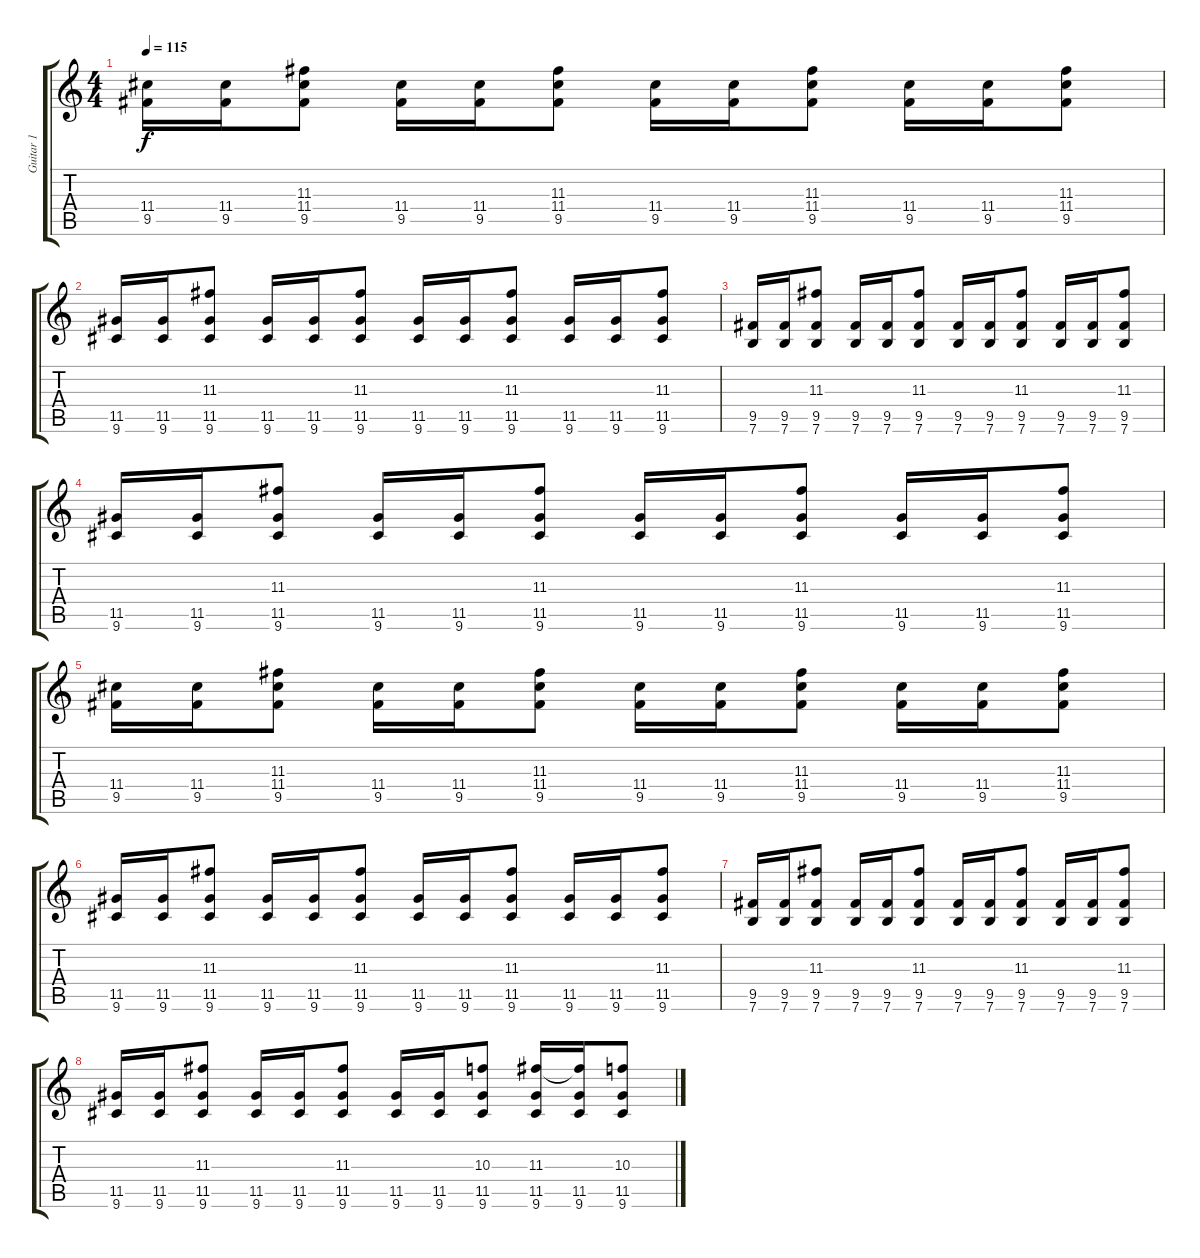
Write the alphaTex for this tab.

\track ("Guitar 1" "Guitar 1") {instrument distortionguitar}
\staff {score tabs}
\tuning (E4 B3 G3 D3 A2 E2) {hide}
\ts (4 4)
\tempo 115
\clef g2
\ks c
(11.4 9.5).16{dy f} (11.4 9.5).16 (11.3 11.4 9.5).8 (11.4 9.5).16 (11.4 9.5).16 (11.3 11.4 9.5).8 (11.4 9.5).16 (11.4 9.5).16 (11.3 11.4 9.5).8 (11.4 9.5).16 (11.4 9.5).16 (11.3 11.4 9.5).8 |
(11.5 9.6).16 (11.5 9.6).16 (11.3 11.5 9.6).8 (11.5 9.6).16 (11.5 9.6).16 (11.3 11.5 9.6).8 (11.5 9.6).16 (11.5 9.6).16 (11.3 11.5 9.6).8 (11.5 9.6).16 (11.5 9.6).16 (11.3 11.5 9.6).8 |
(9.5 7.6).16 (9.5 7.6).16 (11.3 9.5 7.6).8 (9.5 7.6).16 (9.5 7.6).16 (11.3 9.5 7.6).8 (9.5 7.6).16 (9.5 7.6).16 (11.3 9.5 7.6).8 (9.5 7.6).16 (9.5 7.6).16 (11.3 9.5 7.6).8 |
(11.5 9.6).16 (11.5 9.6).16 (11.3 11.5 9.6).8 (11.5 9.6).16 (11.5 9.6).16 (11.3 11.5 9.6).8 (11.5 9.6).16 (11.5 9.6).16 (11.3 11.5 9.6).8 (11.5 9.6).16 (11.5 9.6).16 (11.3 11.5 9.6).8 |
(11.4 9.5).16 (11.4 9.5).16 (11.3 11.4 9.5).8 (11.4 9.5).16 (11.4 9.5).16 (11.3 11.4 9.5).8 (11.4 9.5).16 (11.4 9.5).16 (11.3 11.4 9.5).8 (11.4 9.5).16 (11.4 9.5).16 (11.3 11.4 9.5).8 |
(11.5 9.6).16 (11.5 9.6).16 (11.3 11.5 9.6).8 (11.5 9.6).16 (11.5 9.6).16 (11.3 11.5 9.6).8 (11.5 9.6).16 (11.5 9.6).16 (11.3 11.5 9.6).8 (11.5 9.6).16 (11.5 9.6).16 (11.3 11.5 9.6).8 |
(9.5 7.6).16 (9.5 7.6).16 (11.3 9.5 7.6).8 (9.5 7.6).16 (9.5 7.6).16 (11.3 9.5 7.6).8 (9.5 7.6).16 (9.5 7.6).16 (11.3 9.5 7.6).8 (9.5 7.6).16 (9.5 7.6).16 (11.3 9.5 7.6).8 |
(11.5 9.6).16 (11.5 9.6).16 (11.3 11.5 9.6).8 (11.5 9.6).16 (11.5 9.6).16 (11.3 11.5 9.6).8 (11.5 9.6).16 (11.5 9.6).16 (10.3 11.5 9.6).8 (11.3 11.5 9.6).16 (11.3{t} 11.5 9.6).16 (10.3 11.5 9.6).8
